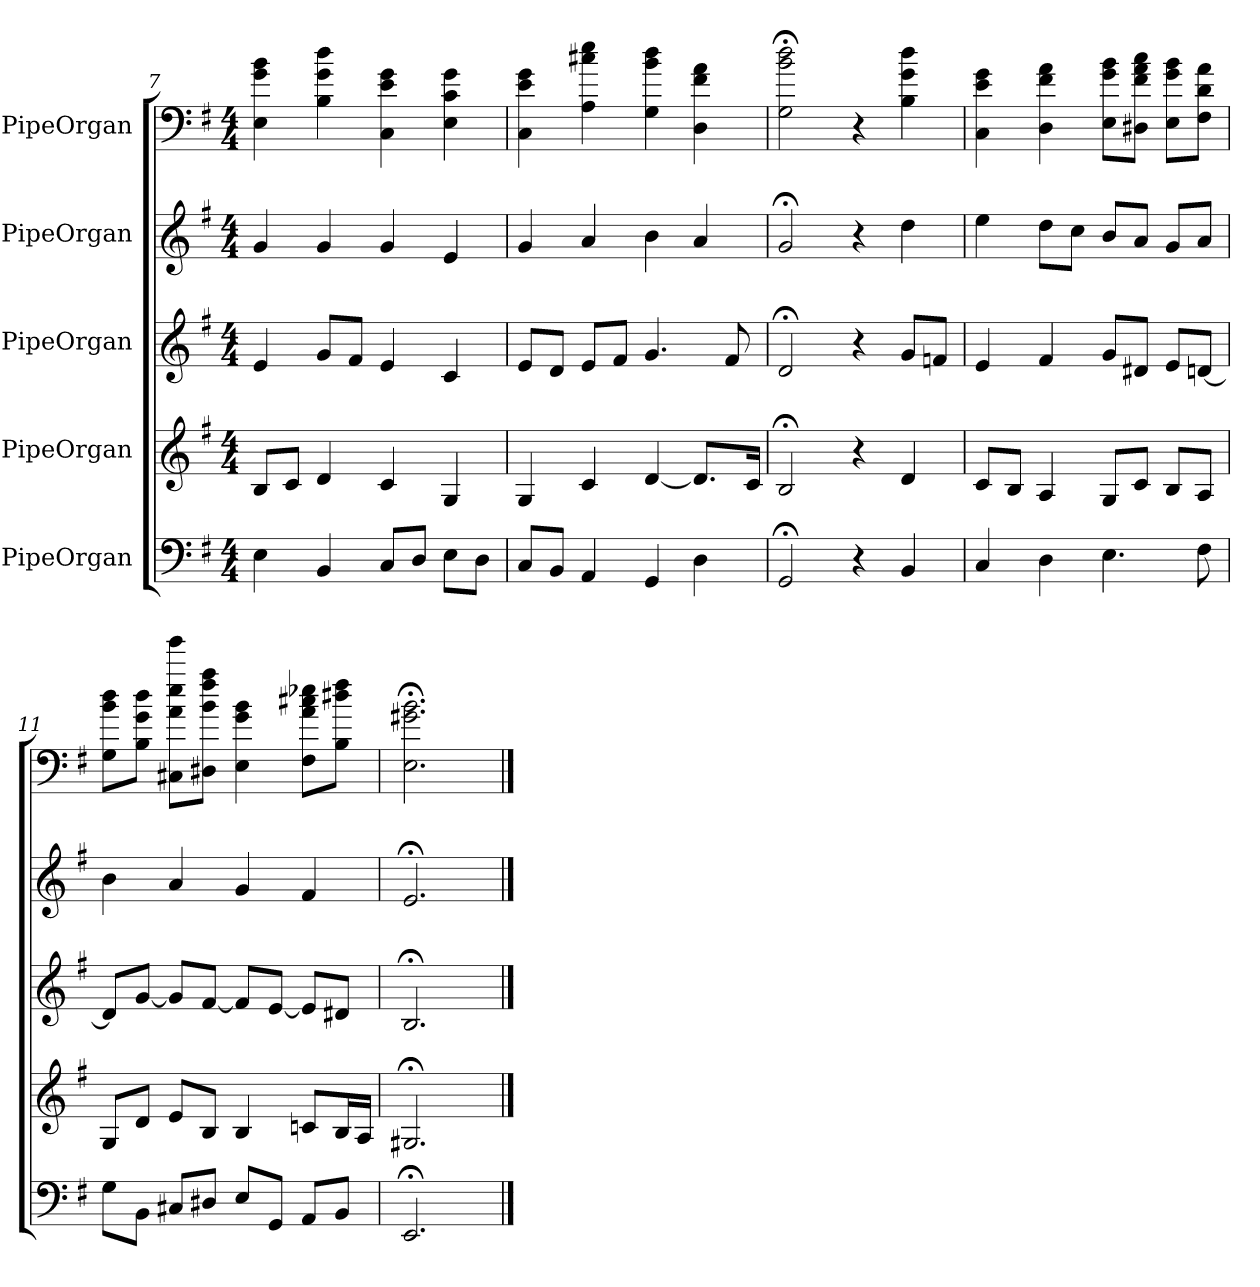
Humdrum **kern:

**kern	**kern	**kern	**kern	**kern
*part5	*part4	*part3	*part2	*part1
*staff5	*staff4	*staff3	*staff2	*staff1
*I"PipeOrgan	*I"PipeOrgan	*I"PipeOrgan	*I"PipeOrgan	*I"PipeOrgan
*k[f#]	*k[f#]	*k[f#]	*k[f#]	*k[f#]
*e:	*e:	*e:	*e:	*e:
*M4/4	*M4/4	*M4/4	*M4/4	*M4/4
=7	=7	=7	=7	=7
4E	8BL	4e	4g	4E 4g 4b
.	8cJ	.	.	.
4BB	4d	8gL	4g	4B 4g 4dd
.	.	8f#J	.	.
8CL	4c	4e	4g	4C 4e 4g
8DJ	.	.	.	.
8EL	4G	4c	4e	4E 4c 4g
8DJ	.	.	.	.
=8	=8	=8	=8	=8
8CL	4G	8eL	4g	4C 4e 4g
8BBJ	.	8dJ	.	.
4AA	4c	8eL	4a	4A 4cc#X 4ee
.	.	8f#J	.	.
4GG	[4d	4.g	4b	4G 4b 4dd
4D	8.dL]	.	4a	4D 4f# 4a
.	.	8f#	.	.
.	16cJk	.	.	.
=9	=9	=9	=9	=9
2GG;<	2B;<	2d;<	2g;<	2G;< 2b;< 2dd;<
4r	4r	4r	4r	4r
4BB	4d	8gL	4dd	4B 4g 4dd
.	.	8fnJ	.	.
=10	=10	=10	=10	=10
4C	8cL	4e	4ee	4C 4e 4g
.	8BJ	.	.	.
4D	4A	4f#	8ddL	4D 4f# 4a
.	.	.	8ccJ	.
4.E	8GL	8gL	8bL	8E 8g 8bL
.	8cJ	8d#XJ	8aJ	8D#X 8f# 8a 8ccJ
.	8BL	8eL	8gL	8E 8g 8bL
8F#	8AJ	[8dnJ	8aJ	8F# 8d 8aJ
=11	=11	=11	=11	=11
8GL	8GL	8dL]	4b	8G 8b 8ddL
8BBJ	8dJ	[8gJ	.	8B 8g 8ddJ
8C#XL	8eL	8gL]	4a	8C#X 8a 8ee 8gggL
8D#XJ	8BJ	[8f#J	.	8D#X 8b 8ff# 8aaJ
8EL	4B	8f#L]	4g	4E 4g 4b
8GGJ	.	[8eJ	.	.
8AAL	8cnL	8eL]	4f#	8F# 8a 8cc#X 8ee-XL
8BBJ	16BL	8d#XJ	.	8B 8dd#X 8ff#J
.	16AJJ	.	.	.
=12	=12	=12	=12	=12
2.EE;<	2.G#X;<	2.B;<	2.e;<	2.E;< 2.g#X;< 2.b;<
==	==	==	==	==
*-	*-	*-	*-	*-
